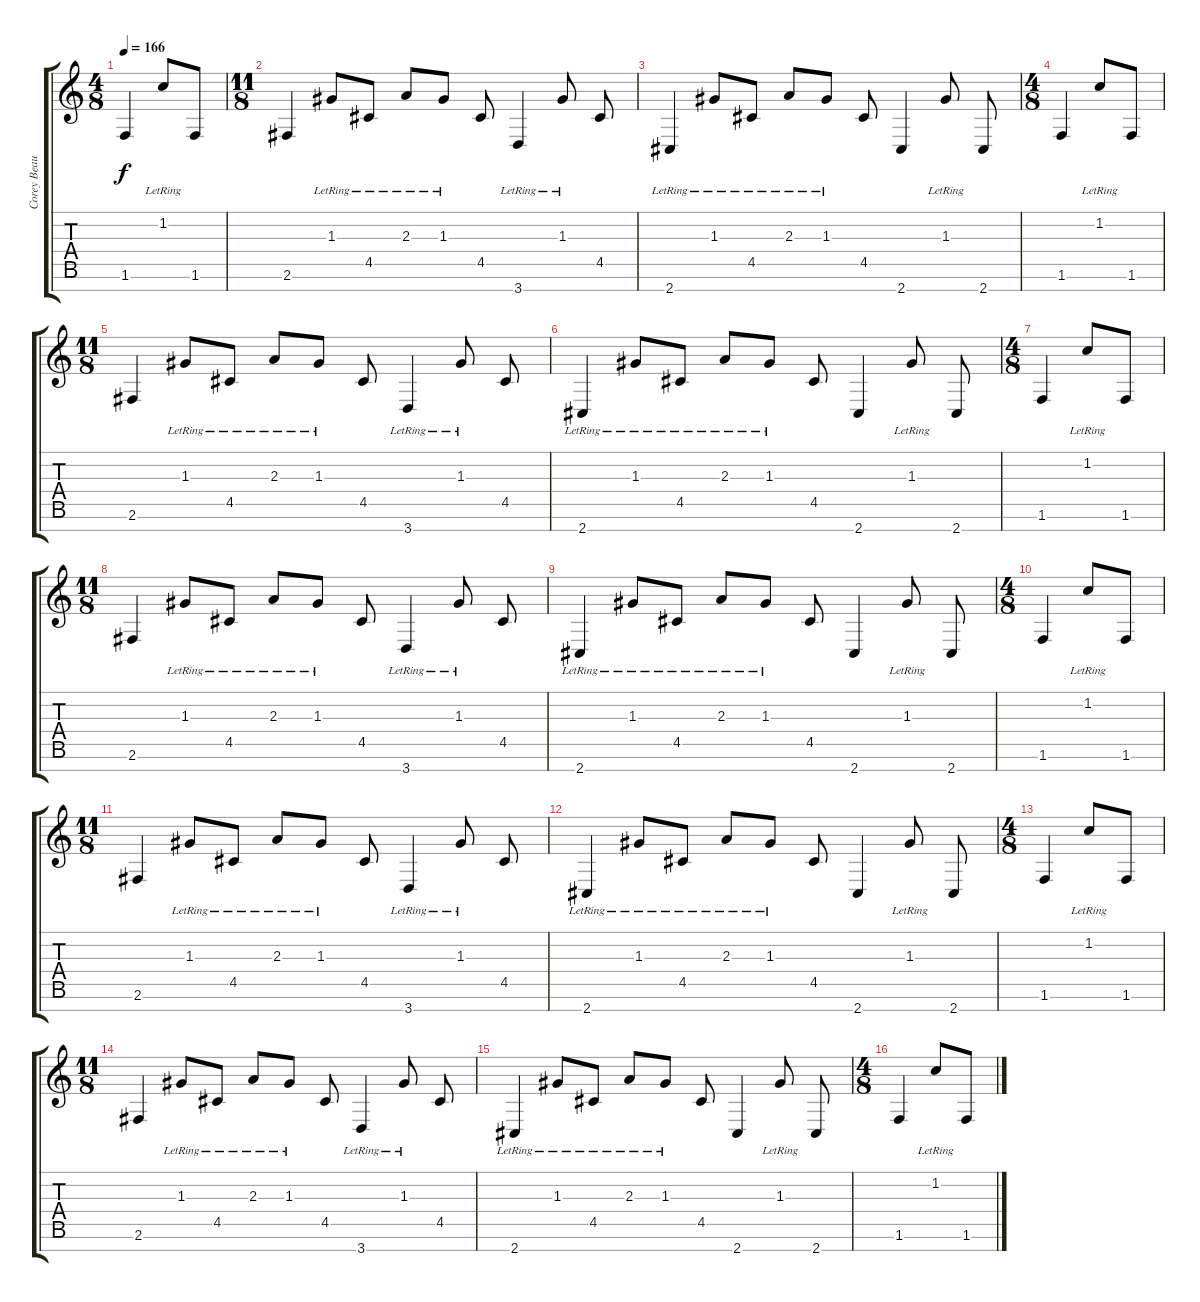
\track ("Corey Beaulieu" "Corey Beau") {instrument distortionguitar}
\staff {score tabs}
\tuning (E4 B3 G3 D3 A2 E2 B1) {hide}
\ts (4 8)
\tempo 166
\clef g2
\ks c
1.6.4{dy f} 1.2{lr}.8 1.6.8 |
\ts (11 8)
2.6.4 1.3{lr}.8 4.5{lr}.8 2.3{lr}.8 1.3{lr}.8 4.5.8 3.7{lr}.4 1.3{lr}.8 4.5.8 |
2.7{lr}.4 1.3{lr}.8 4.5{lr}.8 2.3{lr}.8 1.3{lr}.8 4.5.8 2.7.4 1.3{lr}.8 2.7.8 |
\ts (4 8)
1.6.4 1.2{lr}.8 1.6.8 |
\ts (11 8)
2.6.4 1.3{lr}.8 4.5{lr}.8 2.3{lr}.8 1.3{lr}.8 4.5.8 3.7{lr}.4 1.3{lr}.8 4.5.8 |
2.7{lr}.4 1.3{lr}.8 4.5{lr}.8 2.3{lr}.8 1.3{lr}.8 4.5.8 2.7.4 1.3{lr}.8 2.7.8 |
\ts (4 8)
1.6.4 1.2{lr}.8 1.6.8 |
\ts (11 8)
2.6.4 1.3{lr}.8 4.5{lr}.8 2.3{lr}.8 1.3{lr}.8 4.5.8 3.7{lr}.4 1.3{lr}.8 4.5.8 |
2.7{lr}.4 1.3{lr}.8 4.5{lr}.8 2.3{lr}.8 1.3{lr}.8 4.5.8 2.7.4 1.3{lr}.8 2.7.8 |
\ts (4 8)
1.6.4 1.2{lr}.8 1.6.8 |
\ts (11 8)
2.6.4 1.3{lr}.8 4.5{lr}.8 2.3{lr}.8 1.3{lr}.8 4.5.8 3.7{lr}.4 1.3{lr}.8 4.5.8 |
2.7{lr}.4 1.3{lr}.8 4.5{lr}.8 2.3{lr}.8 1.3{lr}.8 4.5.8 2.7.4 1.3{lr}.8 2.7.8 |
\ts (4 8)
1.6.4 1.2{lr}.8 1.6.8 |
\ts (11 8)
2.6.4 1.3{lr}.8 4.5{lr}.8 2.3{lr}.8 1.3{lr}.8 4.5.8 3.7{lr}.4 1.3{lr}.8 4.5.8 |
2.7{lr}.4 1.3{lr}.8 4.5{lr}.8 2.3{lr}.8 1.3{lr}.8 4.5.8 2.7.4 1.3{lr}.8 2.7.8 |
\ts (4 8)
1.6.4 1.2{lr}.8 1.6.8
